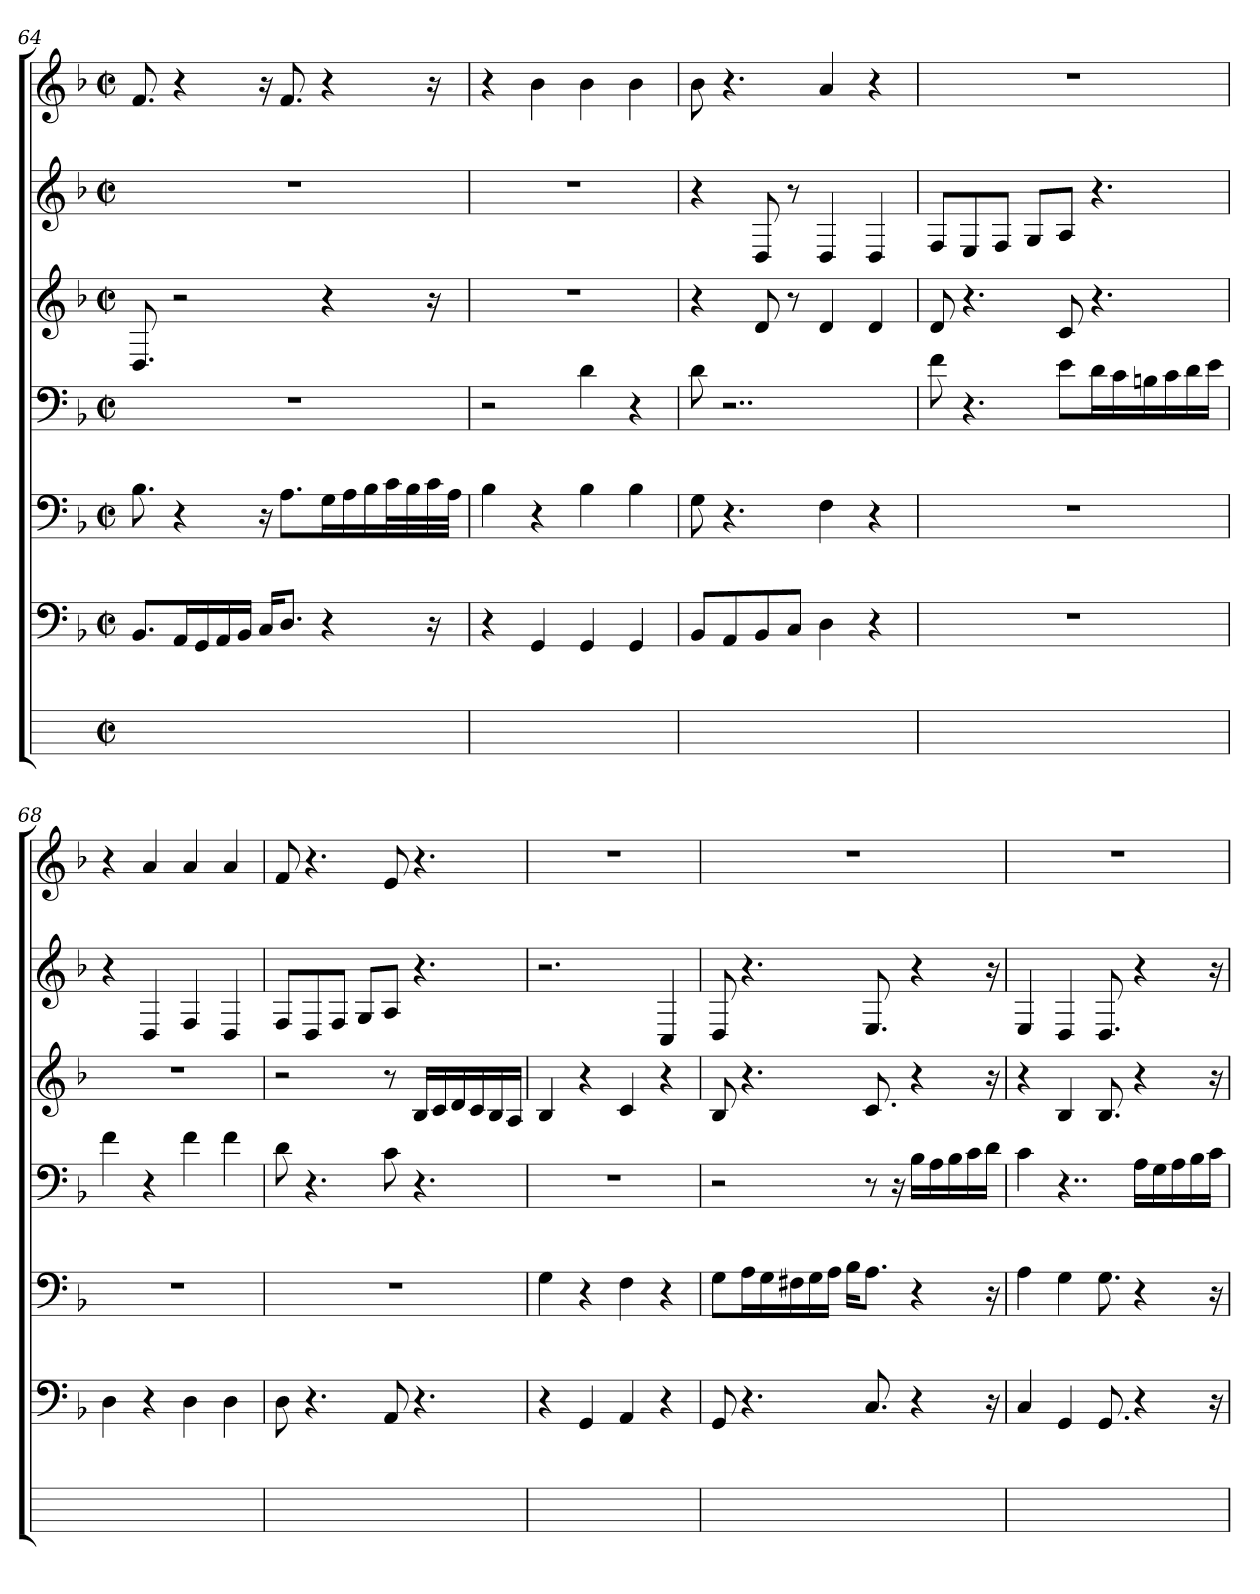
**kern	**kern	**kern	**kern	**kern	**kern	**kern
*part7	*part6	*part5	*part4	*part3	*part2	*part1
*staff7	*staff6	*staff5	*staff4	*staff3	*staff2	*staff1
*	*clefF4	*clefF4	*clefF4	*clefG2	*clefG2	*clefG2
*	*k[b-]	*k[b-]	*k[b-]	*k[b-]	*k[b-]	*k[b-]
*	*F:	*F:	*F:	*F:	*F:	*F:
*M2/2	*M2/2	*M2/2	*M2/2	*M2/2	*M2/2	*M2/2
*met(c|)	*met(c|)	*met(c|)	*met(c|)	*met(c|)	*met(c|)	*met(c|)
=64	=64	=64	=64	=64	=64	=64
1ryy	8.BB-L	8.B-i	1r	8.D	1r	8.f
.	16AAjL	4r	.	2r	.	4r
.	16GGj	.	.	.	.	.
.	16AAj	.	.	.	.	.
.	16BB-iJJ	.	.	.	.	.
.	16CjKL	16r	.	.	.	16r
.	8.DJ	8.AL	.	.	.	8.fi
.	4r	16GjL	.	4r	.	4r
.	.	16Aj	.	.	.	.
.	.	16B-j	.	.	.	.
.	.	32cjL	.	.	.	.
.	.	32B-j	.	.	.	.
.	16r	32cj	.	16r	.	16r
.	.	32AjJJJ	.	.	.	.
=65	=65	=65	=65	=65	=65	=65
1ryy	4r	4B-	2r	1r	1r	4r
.	4GG	4r	.	.	.	4b-
.	4GG	4B-	4d	.	.	4b-
.	4GG	4B-	4r	.	.	4b-
=66	=66	=66	=66	=66	=66	=66
1ryy	8BB-L	8G	8d	4r	4r	8b-
.	8AAj	4.r	2..r	.	.	4.r
.	8BB-i	.	.	8d	8D	.
.	8CJ	.	.	8r	8r	.
.	4D	4F	.	4d	4D	4a
.	4r	4r	.	4d	4D	4r
=67	=67	=67	=67	=67	=67	=67
1ryy	1r	1r	8fi	8d	8FL	1r
.	.	.	4.r	4.r	8Ej	.
.	.	.	.	.	8FjJ	.
.	.	.	.	.	8GL	.
.	.	.	8eL	8c	8AJ	.
.	.	.	16djL	4.r	4.r	.
.	.	.	16cj	.	.	.
.	.	.	16Bnj	.	.	.
.	.	.	16cj	.	.	.
.	.	.	16dj	.	.	.
.	.	.	16ejJJ	.	.	.
=68	=68	=68	=68	=68	=68	=68
1ryy	4D	1r	4f	1r	4r	4r
.	4r	.	4r	.	4D	4a
.	4D	.	4f	.	4F	4a
.	4D	.	4f	.	4D	4a
=69	=69	=69	=69	=69	=69	=69
1ryy	8D	1r	8d	2r	8FL	8f
.	4.r	.	4.r	.	8Dj	4.r
.	.	.	.	.	8FjJ	.
.	.	.	.	.	8GL	.
.	8AA	.	8c	8r	8AJ	8e
.	4.r	.	4.r	16B-jLL	4.r	4.r
.	.	.	.	16cj	.	.
.	.	.	.	16dj	.	.
.	.	.	.	16cj	.	.
.	.	.	.	16B-j	.	.
.	.	.	.	16AjJJ	.	.
=70	=70	=70	=70	=70	=70	=70
1ryy	4r	4G	1r	4B-	2.r	1r
.	4GG	4r	.	4r	.	.
.	4AA	4F	.	4c	.	.
.	4r	4r	.	4r	4C	.
=71	=71	=71	=71	=71	=71	=71
1ryy	8GG	8GL	2r	8B-	8D	1r
.	4.r	16AjL	.	4.r	4.r	.
.	.	16Gj	.	.	.	.
.	.	16F#XZ	.	.	.	.
.	.	16Gj	.	.	.	.
.	.	16AjJJ	.	.	.	.
.	.	16B-jKL	.	.	.	.
.	8.C	8.AJ	8r	8.c	8.E	.
.	.	.	16r	.	.	.
.	4r	4r	16B-jLL	4r	4r	.
.	.	.	16Aj	.	.	.
.	.	.	16B-j	.	.	.
.	.	.	16cj	.	.	.
.	16r	16r	16djJJ	16r	16r	.
=72	=72	=72	=72	=72	=72	=72
1ryy	4Ci	4Ai	4ci	4r	4Ei	1r
.	4GG	4G	4..r	4B-	4D	.
.	8.GG	8.G	.	8.B-	8.D	.
.	4r	4r	16AjLL	4r	4r	.
.	.	.	16Gj	.	.	.
.	.	.	16Aj	.	.	.
.	.	.	16B-j	.	.	.
.	16r	16r	16cjJJ	16r	16r	.
=	=	=	=	=	=	=
*-	*-	*-	*-	*-	*-	*-
